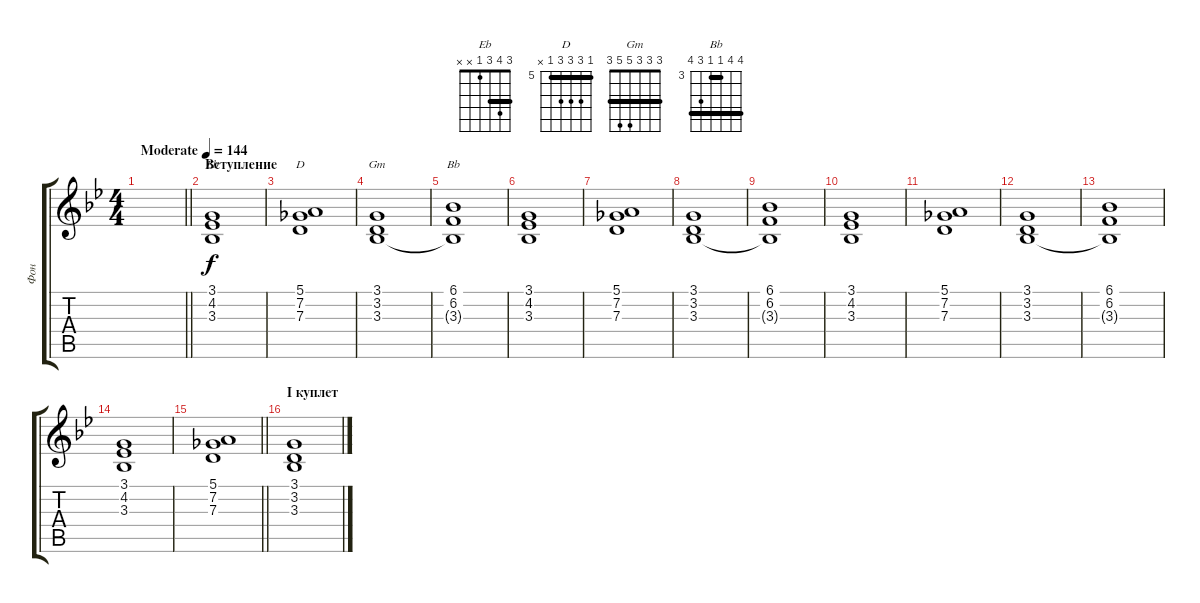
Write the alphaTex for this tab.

\track ("Фон" "Фон") {instrument pad2warm}
\staff {score tabs}
\tuning (E4 B3 G3 D3 A2 E2) {hide}
\chord ("Eb" 3 4 3 1 x x) {barre 3}
\chord ("D" 5 7 7 7 5 x) {firstfret 5 barre 5}
\chord ("Gm" 3 3 3 5 5 3) {barre 3}
\chord ("Bb" 6 6 3 3 5 6) {firstfret 3 barre (3 6)}
\ts (4 4)
\section ("" "")
\tempo (144 "Moderate")
\clef g2
\barLineRight lightlight
\ks gminor
|
\section ("" "Вступление")
(3.1 4.2 3.3).1{ch "Eb"} |
(5.1 7.2 7.3).1{ch "D"} |
(3.1 3.2 3.3).1{ch "Gm"} |
(6.1 6.2 3.3{t}).1{ch "Bb"} |
(3.1 4.2 3.3).1 |
(5.1 7.2 7.3).1 |
(3.1 3.2 3.3).1 |
(6.1 6.2 3.3{t}).1 |
(3.1 4.2 3.3).1 |
(5.1 7.2 7.3).1 |
(3.1 3.2 3.3).1 |
(6.1 6.2 3.3{t}).1 |
(3.1 4.2 3.3).1 |
\barLineRight lightlight
(5.1 7.2 7.3).1 |
\section ("" "I куплет")
(3.1 3.2 3.3).1
